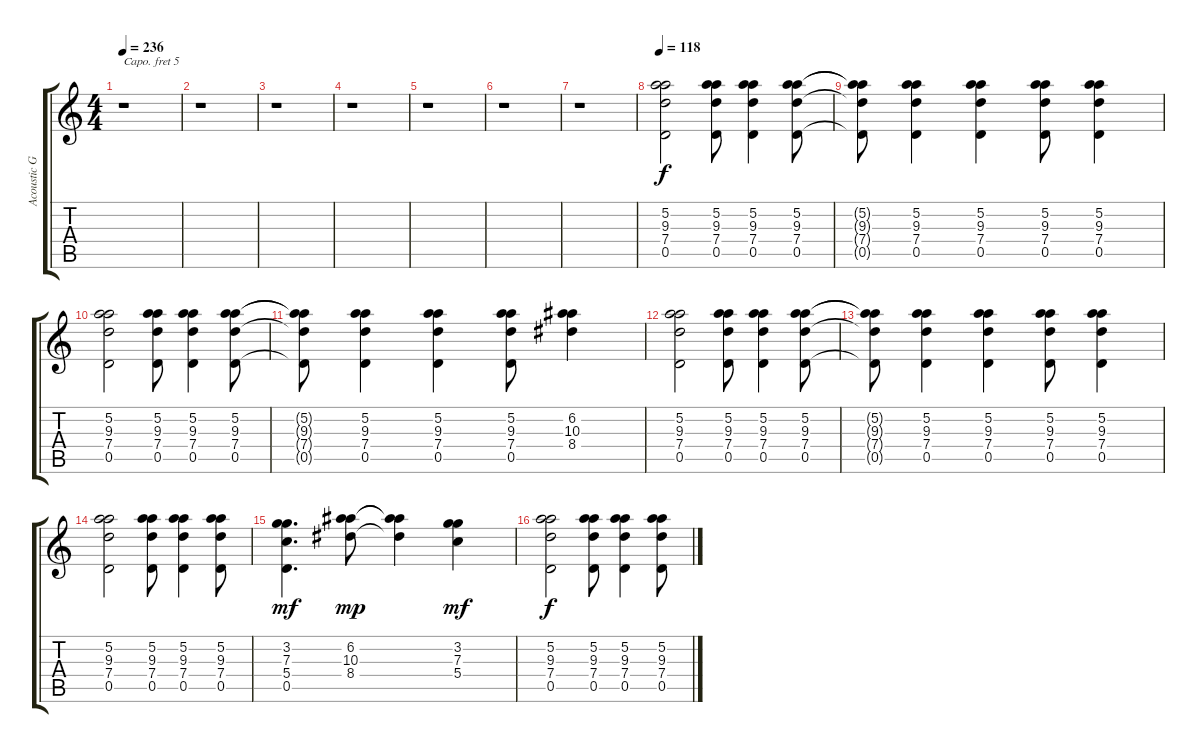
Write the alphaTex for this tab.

\track ("Acoustic Guitar" "Acoustic G") {instrument acousticguitarsteel}
\staff {score tabs}
\capo 5
\tuning (E4 B3 G3 D3 A2 E2) {hide}
\ts (4 4)
\tempo 236
\clef g2
\ks c
r.1{dy f} |
r.1 |
r.1 |
r.1 |
r.1 |
r.1 |
r.1 |
\tempo 118
(5.2 9.3 7.4 0.5).2 (5.2 9.3 7.4 0.5).8 (5.2 9.3 7.4 0.5).4 (5.2 9.3 7.4 0.5).8 |
(5.2{t} 9.3{t} 7.4{t} 0.5{t}).8 (5.2 9.3 7.4 0.5).4 (5.2 9.3 7.4 0.5).4 (5.2 9.3 7.4 0.5).8 (5.2 9.3 7.4 0.5).4 |
(5.2 9.3 7.4 0.5).2 (5.2 9.3 7.4 0.5).8 (5.2 9.3 7.4 0.5).4 (5.2 9.3 7.4 0.5).8 |
(5.2{t} 9.3{t} 7.4{t} 0.5{t}).8 (5.2 9.3 7.4 0.5).4 (5.2 9.3 7.4 0.5).4 (5.2 9.3 7.4 0.5).8 (6.2 10.3 8.4).4 |
(5.2 9.3 7.4 0.5).2 (5.2 9.3 7.4 0.5).8 (5.2 9.3 7.4 0.5).4 (5.2 9.3 7.4 0.5).8 |
(5.2{t} 9.3{t} 7.4{t} 0.5{t}).8 (5.2 9.3 7.4 0.5).4 (5.2 9.3 7.4 0.5).4 (5.2 9.3 7.4 0.5).8 (5.2 9.3 7.4 0.5).4 |
(5.2 9.3 7.4 0.5).2 (5.2 9.3 7.4 0.5).8 (5.2 9.3 7.4 0.5).4 (5.2 9.3 7.4 0.5).8 |
(3.2 7.3 5.4 0.5).4{d dy mf} (6.2 10.3 8.4).8{dy mp} (6.2{t} 10.3{t} 8.4{t}).4 (3.2 7.3 5.4).4{dy mf} |
(5.2 9.3 7.4 0.5).2{dy f} (5.2 9.3 7.4 0.5).8 (5.2 9.3 7.4 0.5).4 (5.2 9.3 7.4 0.5).8
